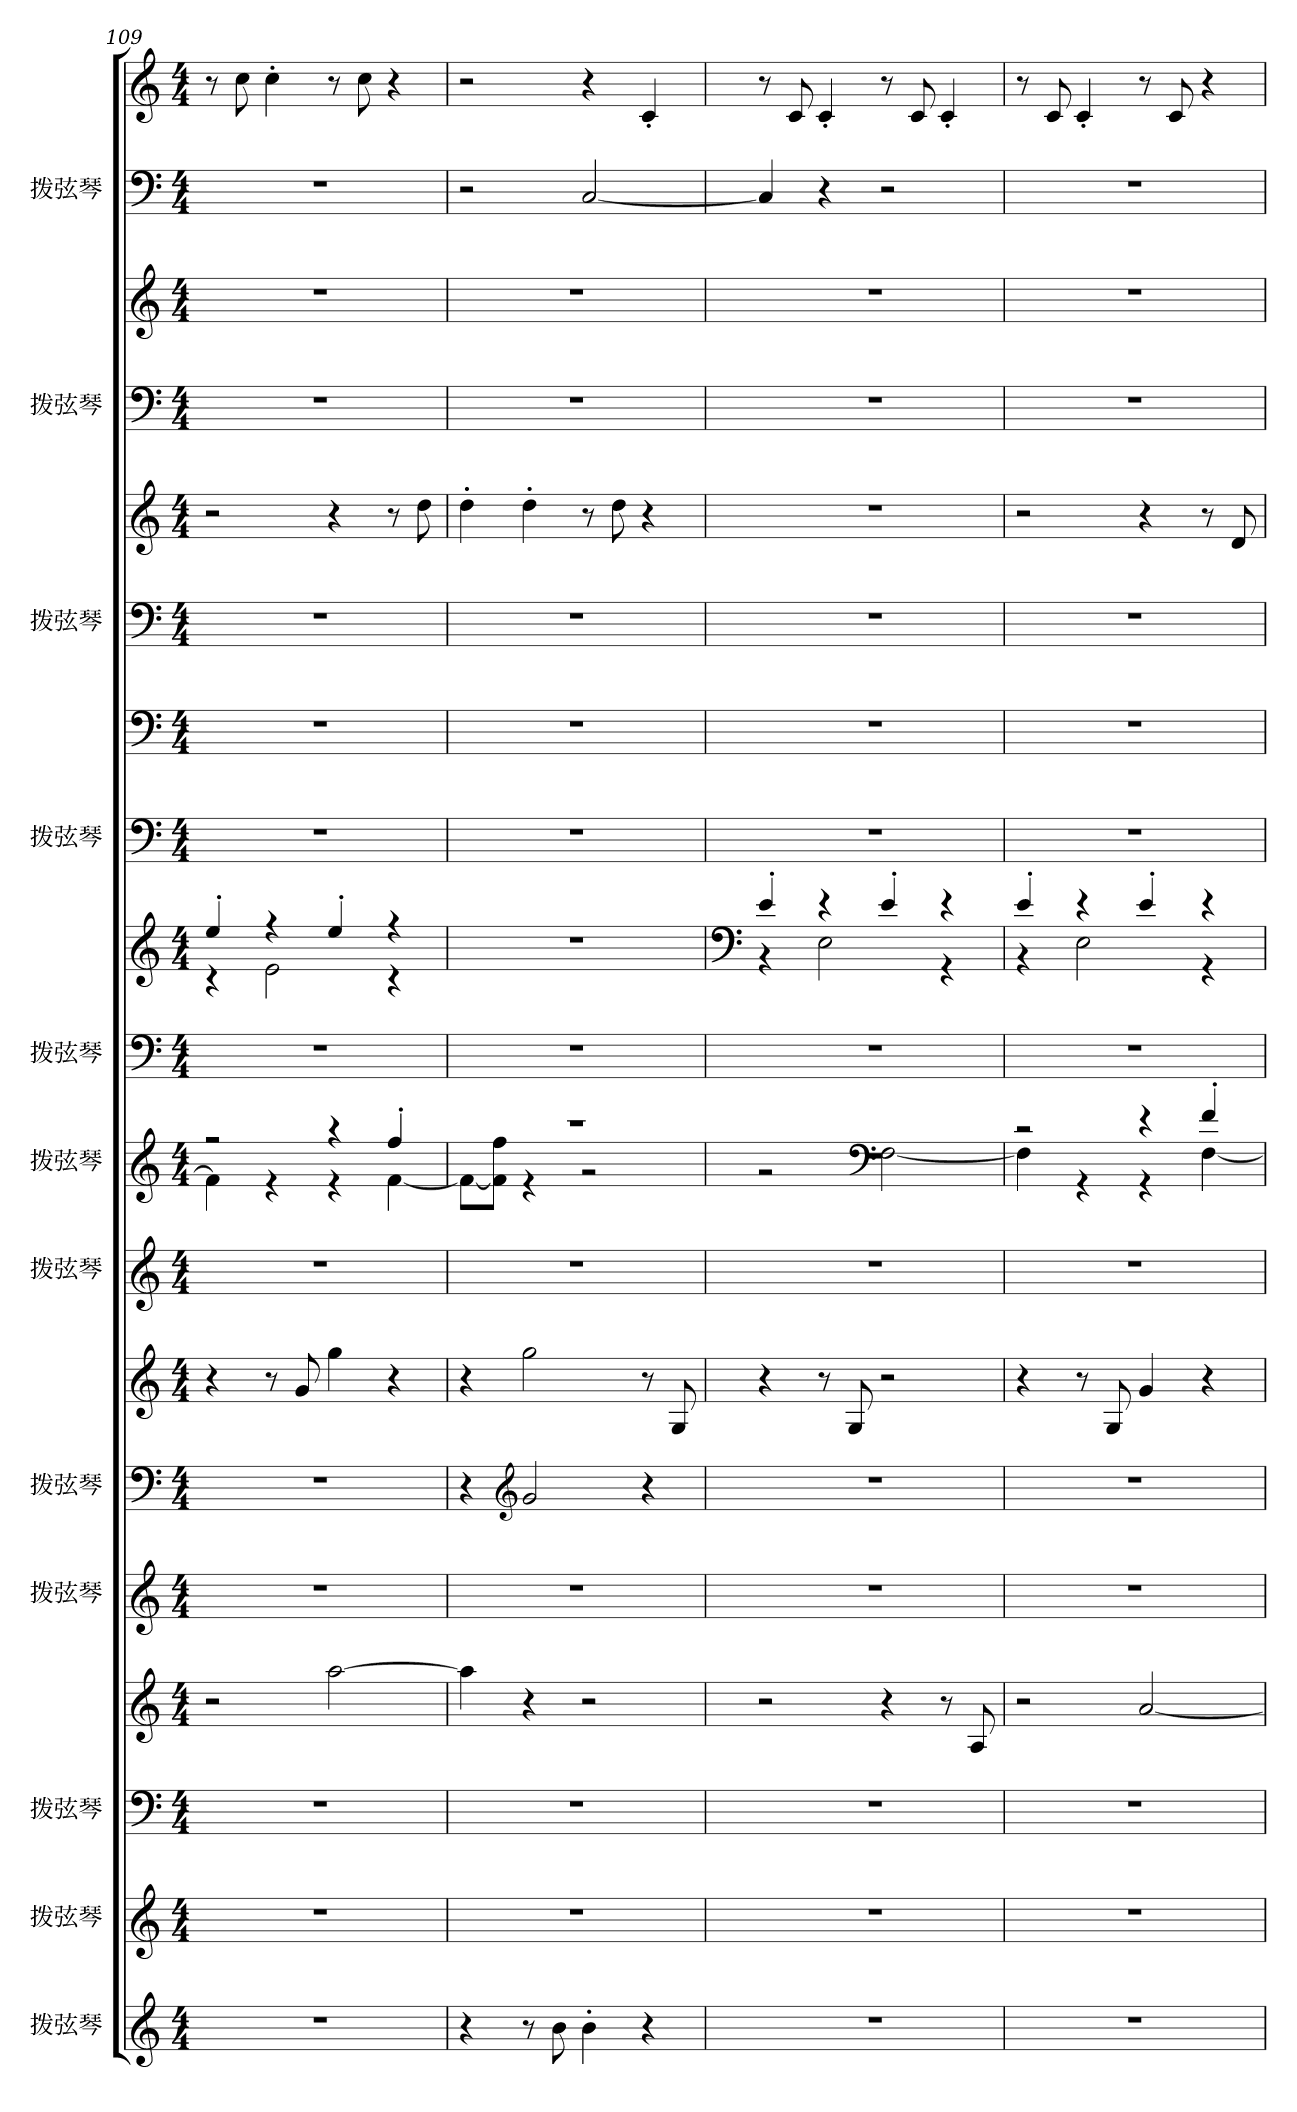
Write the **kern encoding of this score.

**kern	**kern	**kern	**kern	**kern	**kern	**kern	**kern	**kern	**kern	**kern	**kern	**kern	**kern	**kern	**kern	**kern	**kern	**kern
*part12	*part11	*part10	*part10	*part9	*part8	*part8	*part7	*part6	*part5	*part5	*part4	*part4	*part3	*part3	*part2	*part2	*part1	*part1
*staff19	*staff18	*staff17	*staff16	*staff15	*staff14	*staff13	*staff12	*staff11	*staff10	*staff9	*staff8	*staff7	*staff6	*staff5	*staff4	*staff3	*staff2	*staff1
*I"拨弦琴	*I"拨弦琴	*I"拨弦琴	*	*I"拨弦琴	*I"拨弦琴	*	*I"拨弦琴	*I"拨弦琴	*I"拨弦琴	*	*I"拨弦琴	*	*I"拨弦琴	*	*I"拨弦琴	*	*I"拨弦琴	*
*clefG2	*clefG2	*clefF4	*clefG2	*clefG2	*clefF4	*clefG2	*clefG2	*clefG2	*clefF4	*clefG2	*clefF4	*clefF4	*clefF4	*clefG2	*clefF4	*clefG2	*clefF4	*clefG2
*k[]	*k[]	*k[]	*k[]	*k[]	*k[]	*k[]	*k[]	*k[]	*k[]	*k[]	*k[]	*k[]	*k[]	*k[]	*k[]	*k[]	*k[]	*k[]
*M4/4	*M4/4	*M4/4	*M4/4	*M4/4	*M4/4	*M4/4	*M4/4	*M4/4	*M4/4	*M4/4	*M4/4	*M4/4	*M4/4	*M4/4	*M4/4	*M4/4	*M4/4	*M4/4
=109	=109	=109	=109	=109	=109	=109	=109	=109	=109	=109	=109	=109	=109	=109	=109	=109	=109	=109
*	*	*	*	*	*	*	*	*^	*	*^	*	*	*	*	*	*	*	*
1r	1r	1r	2r	1r	1r	4r	1r	2r	4f\]	1r	4ee'/	4r	1r	1r	1r	2r	1r	1r	1r	8r
.	.	.	.	.	.	.	.	.	.	.	.	.	.	.	.	.	.	.	.	8cc\
.	.	.	.	.	.	8r	.	.	4r	.	4r	2e\	.	.	.	.	.	.	.	4cc'\
.	.	.	.	.	.	8g/	.	.	.	.	.	.	.	.	.	.	.	.	.	.
.	.	.	[2aa\	.	.	4gg\	.	4r	4r	.	4ee'/	.	.	.	.	4r	.	.	.	8r
.	.	.	.	.	.	.	.	.	.	.	.	.	.	.	.	.	.	.	.	8cc\
.	.	.	.	.	.	4r	.	4ff'/	[4f\	.	4r	4r	.	.	.	8r	.	.	.	4r
.	.	.	.	.	.	.	.	.	.	.	.	.	.	.	.	8dd\	.	.	.	.
*	*	*	*	*	*	*	*	*	*	*	*v	*v	*	*	*	*	*	*	*	*
=110	=110	=110	=110	=110	=110	=110	=110	=110	=110	=110	=110	=110	=110	=110	=110	=110	=110	=110	=110
4r	1r	1r	4aa\]	1r	4r	4r	1r	1r	8f\L_	1r	1r	1r	1r	1r	4dd'\	1r	1r	2r	2r
.	.	.	.	.	.	.	.	.	8f\] 8ff\J	.	.	.	.	.	.	.	.	.	.
*	*	*	*	*	*clefG2	*	*	*	*	*	*	*	*	*	*	*	*	*	*
8r	.	.	4r	.	2g/	2gg\	.	.	4r	.	.	.	.	.	4dd'\	.	.	.	.
8b\	.	.	.	.	.	.	.	.	.	.	.	.	.	.	.	.	.	.	.
4b'\	.	.	2r	.	.	.	.	.	2r	.	.	.	.	.	8r	.	.	[2C/	4r
.	.	.	.	.	.	.	.	.	.	.	.	.	.	.	8dd\	.	.	.	.
4r	.	.	.	.	4r	8r	.	.	.	.	.	.	.	.	4r	.	.	.	4c'/
.	.	.	.	.	.	8G/	.	.	.	.	.	.	.	.	.	.	.	.	.
!!LO:PB:g=z
=111	=111	=111	=111	=111	=111	=111	=111	=111	=111	=111	=111	=111	=111	=111	=111	=111	=111	=111	=111
*	*	*	*	*	*	*	*	*	*	*	*clefF4	*	*	*	*	*	*	*	*
*	*	*	*	*	*	*	*	*	*	*	*^	*	*	*	*	*	*	*	*
1r	1r	1r	2r	1r	1r	4r	1r	1r	2r	1r	4e'/	4r	1r	1r	1r	1r	1r	1r	4C/]	8r
.	.	.	.	.	.	.	.	.	.	.	.	.	.	.	.	.	.	.	.	8c/
.	.	.	.	.	.	8r	.	.	.	.	4r	2E\	.	.	.	.	.	.	4r	4c'/
.	.	.	.	.	.	8G/	.	.	.	.	.	.	.	.	.	.	.	.	.	.
*	*	*	*	*	*	*	*	*clefF4	*	*	*	*	*	*	*	*	*	*	*	*
.	.	.	4r	.	.	2r	.	.	[2F\	.	4e'/	.	.	.	.	.	.	.	2r	8r
.	.	.	.	.	.	.	.	.	.	.	.	.	.	.	.	.	.	.	.	8c/
.	.	.	8r	.	.	.	.	.	.	.	4r	4r	.	.	.	.	.	.	.	4c'/
.	.	.	8A/	.	.	.	.	.	.	.	.	.	.	.	.	.	.	.	.	.
=112	=112	=112	=112	=112	=112	=112	=112	=112	=112	=112	=112	=112	=112	=112	=112	=112	=112	=112	=112	=112
1r	1r	1r	2r	1r	1r	4r	1r	2r	4F\]	1r	4e'/	4r	1r	1r	1r	2r	1r	1r	1r	8r
.	.	.	.	.	.	.	.	.	.	.	.	.	.	.	.	.	.	.	.	8c/
.	.	.	.	.	.	8r	.	.	4r	.	4r	2E\	.	.	.	.	.	.	.	4c'/
.	.	.	.	.	.	8G/	.	.	.	.	.	.	.	.	.	.	.	.	.	.
.	.	.	[2a/	.	.	4g/	.	4r	4r	.	4e'/	.	.	.	.	4r	.	.	.	8r
.	.	.	.	.	.	.	.	.	.	.	.	.	.	.	.	.	.	.	.	8c/
.	.	.	.	.	.	4r	.	4f'/	[4F\	.	4r	4r	.	.	.	8r	.	.	.	4r
.	.	.	.	.	.	.	.	.	.	.	.	.	.	.	.	8d/	.	.	.	.
*	*	*	*	*	*	*	*	*v	*v	*	*v	*v	*	*	*	*	*	*	*	*
=	=	=	=	=	=	=	=	=	=	=	=	=	=	=	=	=	=	=
*-	*-	*-	*-	*-	*-	*-	*-	*-	*-	*-	*-	*-	*-	*-	*-	*-	*-	*-
